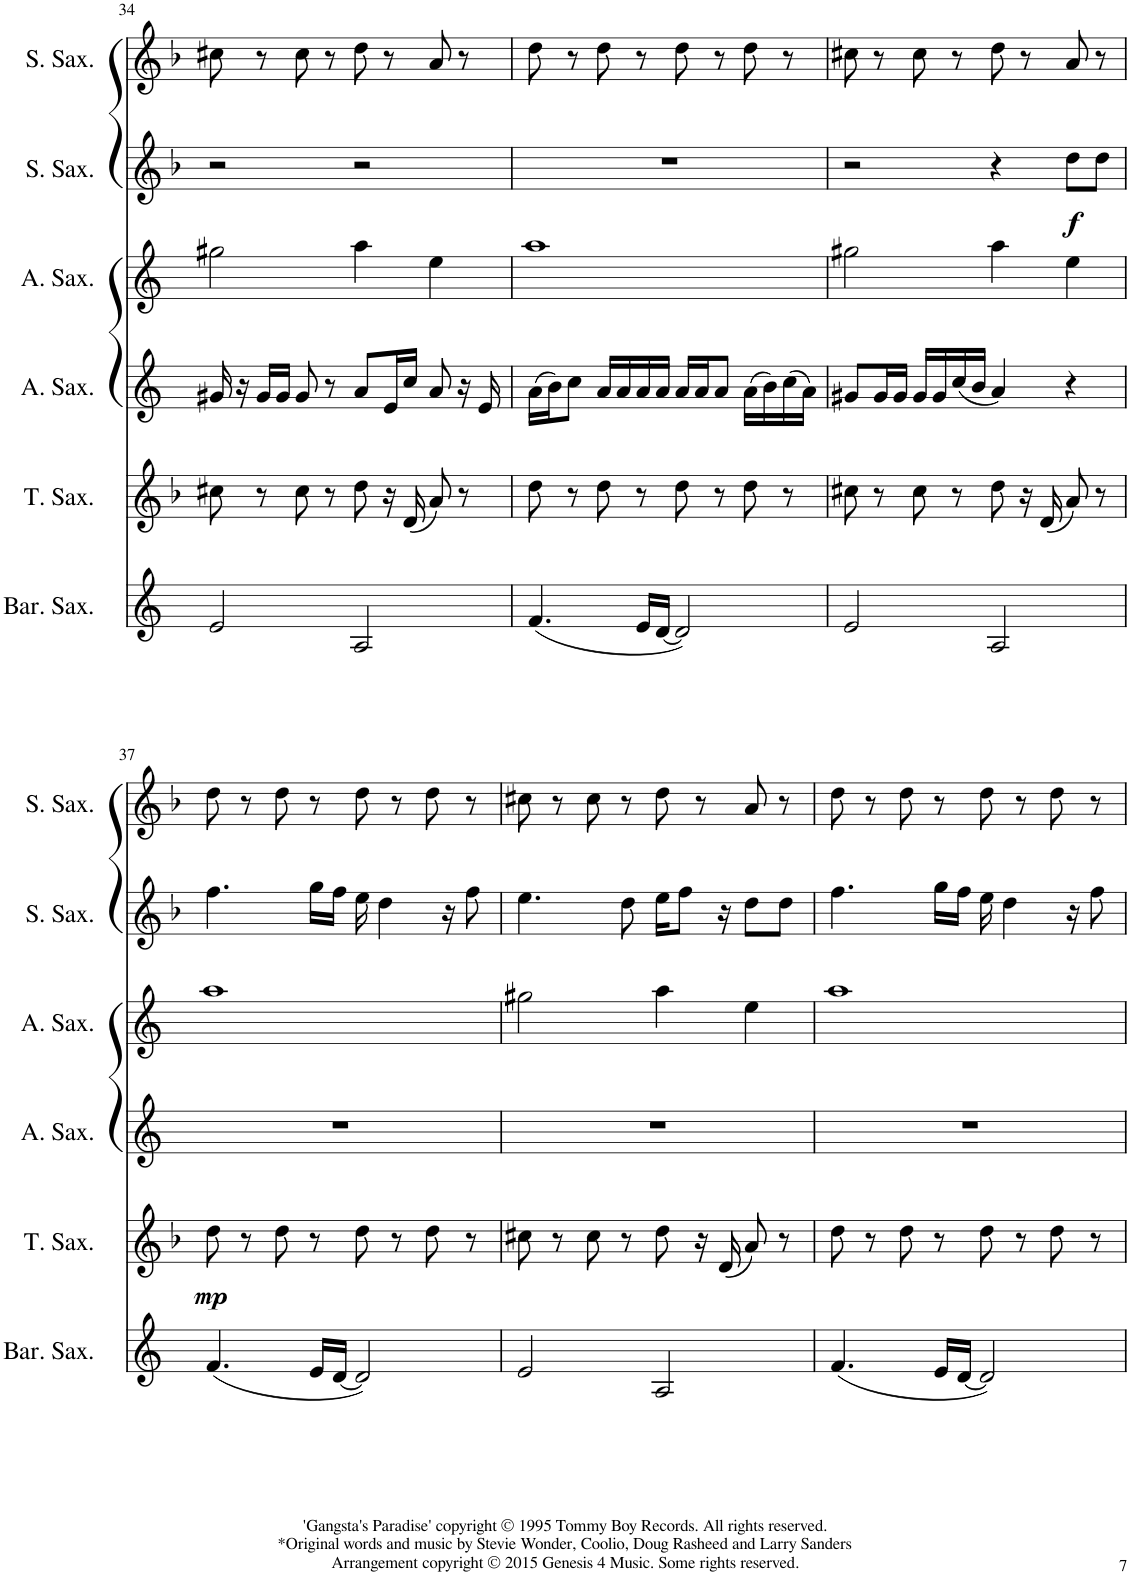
**kern	**kern	**dynam	**kern	**kern	**kern	**dynam	**kern
*part6	*part5	*part5	*part4	*part3	*part2	*part2	*part1
*staff6	*staff5	*staff5	*staff4	*staff3	*staff2	*staff2	*staff1
*I"Baritone Saxophone	*I"Tenor Saxophone	*	*I"Alto Saxophone	*I"Alto Saxophone	*I"Soprano Saxophone	*	*I"Soprano Saxophone
*I'Bar. Sax.	*I'T. Sax.	*	*I'A. Sax.	*I'A. Sax.	*I'S. Sax.	*	*I'S. Sax.
!!LO:PB:g=z
*clefG2	*clefG2	*	*clefG2	*clefG2	*clefG2	*	*clefG2
*Trd12c21	*Trd8c14	*	*Trd5c9	*Trd5c9	*Trd1c2	*	*Trd1c2
*k[]	*k[b-]	*	*k[]	*k[]	*k[b-]	*	*k[b-]
*M4/4	*M4/4	*	*M4/4	*M4/4	*M4/4	*	*M4/4
=34	=34	=34	=34	=34	=34	=34	=34
2e/	8cc#X\	.	16g#X/	2gg#X\	2r	.	8cc#X\
.	.	.	16r	.	.	.	.
.	8r	.	16g#/LL	.	.	.	8r
.	.	.	16g#/JJ	.	.	.	.
.	8cc#\	.	8g#/	.	.	.	8cc#\
.	8r	.	8r	.	.	.	8r
2A/	8dd\	.	8a/L	4aa\	2r	.	8dd\
.	16r	.	16e/L	.	.	.	8r
.	(16d/	.	16cc/JJ	.	.	.	.
.	8a/)	.	8a/	4ee\	.	.	8a/
.	8r	.	16r	.	.	.	8r
.	.	.	16e/	.	.	.	.
=35	=35	=35	=35	=35	=35	=35	=35
(4.f/	8dd\	.	(16a\LL	1aa	1r	.	8dd\
.	.	.	16b\J)	.	.	.	.
.	8r	.	8cc\J	.	.	.	8r
.	8dd\	.	16a/LL	.	.	.	8dd\
.	.	.	16a/	.	.	.	.
16e/LL	8r	.	16a/	.	.	.	8r
[16d/JJ	.	.	16a/JJ	.	.	.	.
2d/])	8dd\	.	16a/LL	.	.	.	8dd\
.	.	.	16a/J	.	.	.	.
.	8r	.	8a/J	.	.	.	8r
.	8dd\	.	(16a\LL	.	.	.	8dd\
.	.	.	16b\)	.	.	.	.
.	8r	.	(16cc\	.	.	.	8r
.	.	.	16a\JJ)	.	.	.	.
=36	=36	=36	=36	=36	=36	=36	=36
2e/	8cc#X\	.	8g#X/L	2gg#X\	2r	.	8cc#X\
.	8r	.	16g#/L	.	.	.	8r
.	.	.	16g#/JJ	.	.	.	.
.	8cc#\	.	16g#/LL	.	.	.	8cc#\
.	.	.	16g#/	.	.	.	.
.	8r	.	(16cc/	.	.	.	8r
.	.	.	16b/JJ	.	.	.	.
2A/	8dd\	.	4a/)	4aa\	4r	.	8dd\
.	16r	.	.	.	.	.	8r
.	(16d/	.	.	.	.	.	.
!	!	!	!	!	!	!LO:DY:b	!
.	8a/)	.	4r	4ee\	8dd\L	f	8a/
.	8r	.	.	.	8dd\J	.	8r
!!LO:LB:g=z
=37	=37	=37	=37	=37	=37	=37	=37
!	!	!LO:DY:b	!	!	!	!	!
(4.f/	8dd\	mp	1r	1aa	4.ff\	.	8dd\
.	8r	.	.	.	.	.	8r
.	8dd\	.	.	.	.	.	8dd\
16e/LL	8r	.	.	.	16gg\LL	.	8r
[16d/JJ	.	.	.	.	16ff\JJ	.	.
2d/])	8dd\	.	.	.	16ee\	.	8dd\
.	.	.	.	.	4dd\	.	.
.	8r	.	.	.	.	.	8r
.	8dd\	.	.	.	.	.	8dd\
.	.	.	.	.	16r	.	.
.	8r	.	.	.	8ff\	.	8r
=38	=38	=38	=38	=38	=38	=38	=38
2e/	8cc#X\	.	1r	2gg#X\	4.ee\	.	8cc#X\
.	8r	.	.	.	.	.	8r
.	8cc#\	.	.	.	.	.	8cc#\
.	8r	.	.	.	8dd\	.	8r
2A/	8dd\	.	.	4aa\	16ee\KL	.	8dd\
.	.	.	.	.	8ff\J	.	.
.	16r	.	.	.	.	.	8r
.	(16d/	.	.	.	16r	.	.
.	8a/)	.	.	4ee\	8dd\L	.	8a/
.	8r	.	.	.	8dd\J	.	8r
=39	=39	=39	=39	=39	=39	=39	=39
(4.f/	8dd\	.	1r	1aa	4.ff\	.	8dd\
.	8r	.	.	.	.	.	8r
.	8dd\	.	.	.	.	.	8dd\
16e/LL	8r	.	.	.	16gg\LL	.	8r
[16d/JJ	.	.	.	.	16ff\JJ	.	.
2d/])	8dd\	.	.	.	16ee\	.	8dd\
.	.	.	.	.	4dd\	.	.
.	8r	.	.	.	.	.	8r
.	8dd\	.	.	.	.	.	8dd\
.	.	.	.	.	16r	.	.
.	8r	.	.	.	8ff\	.	8r
=	=	=	=	=	=	=	=
*-	*-	*-	*-	*-	*-	*-	*-
